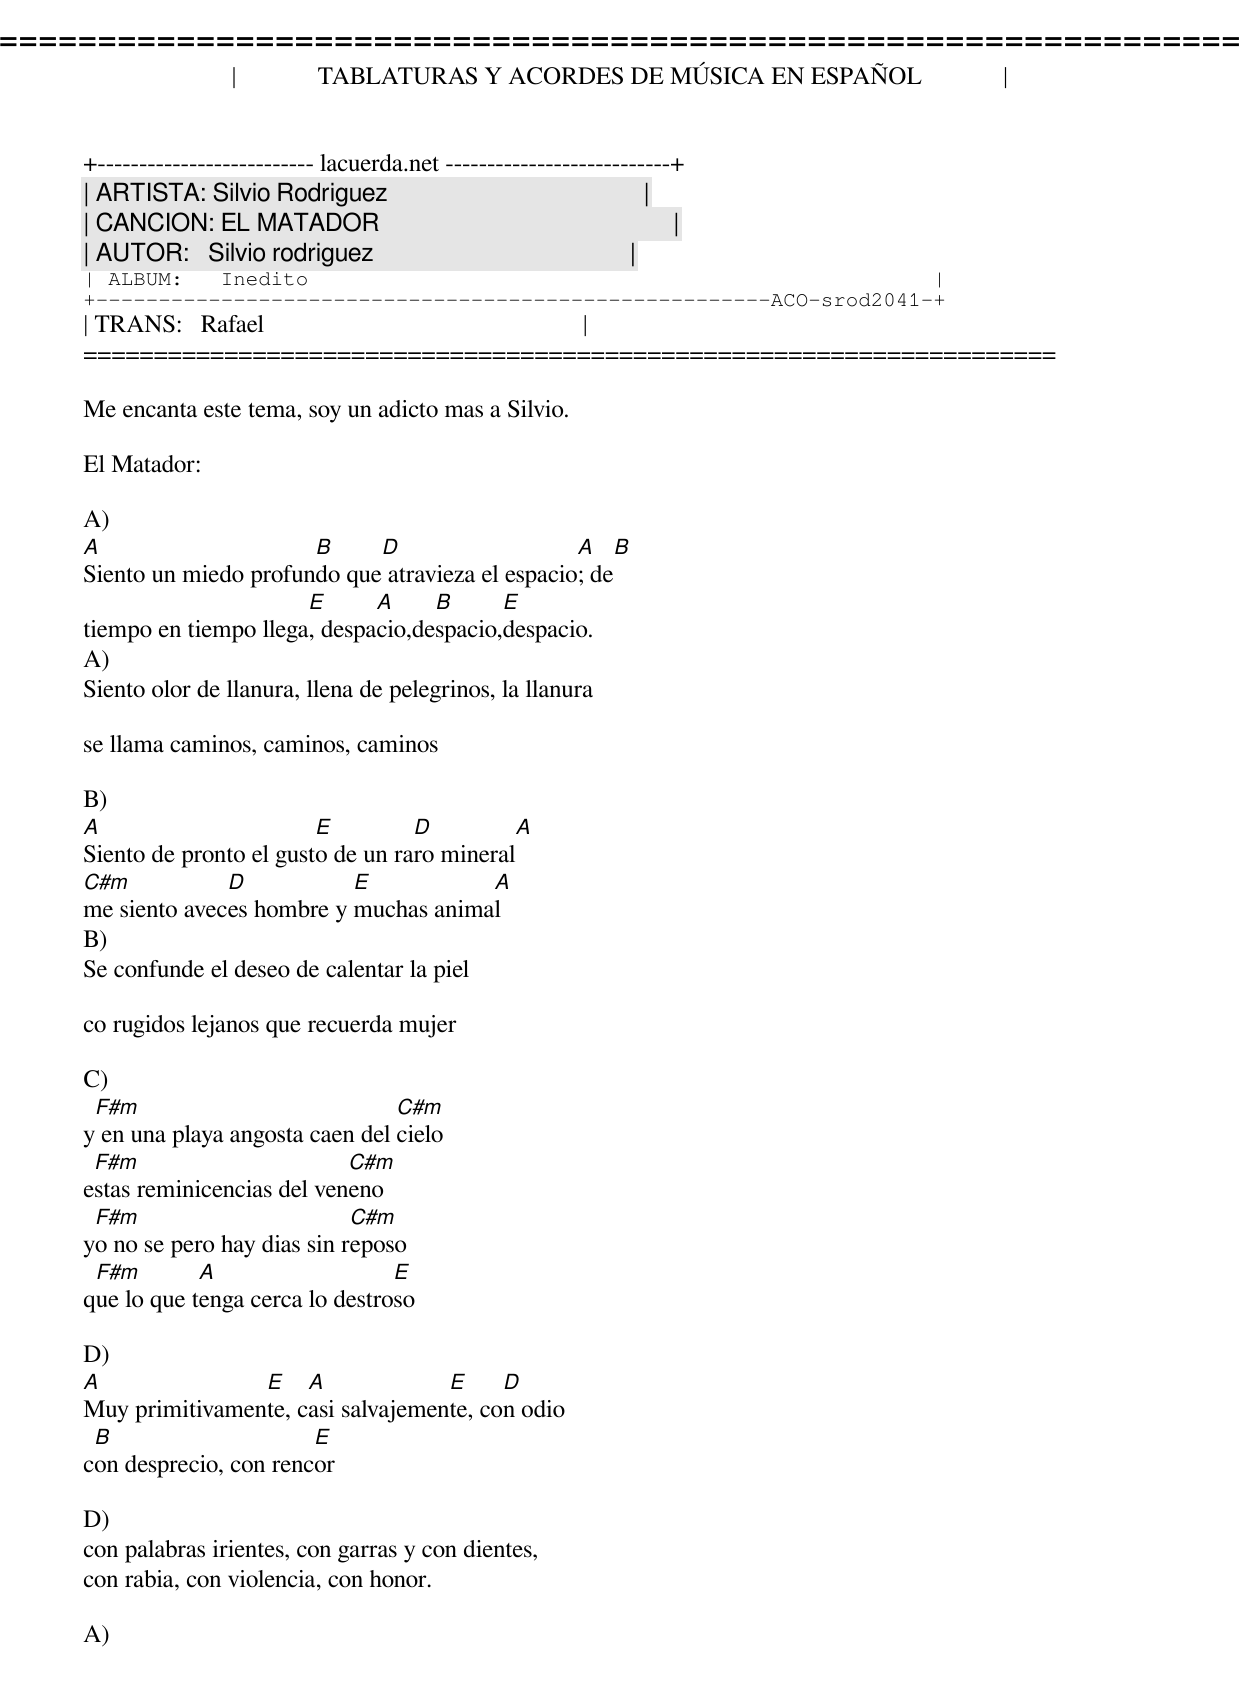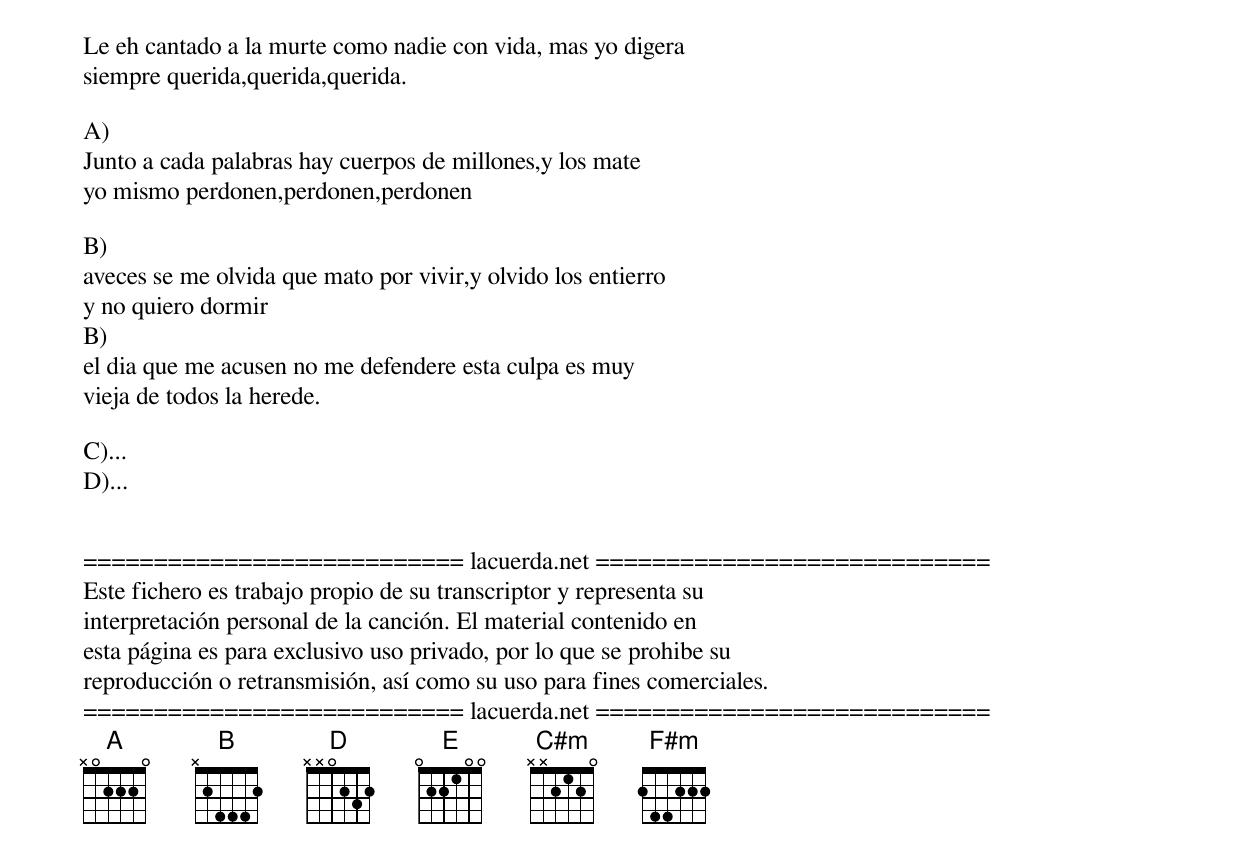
=====================================================================
|             TABLATURAS Y ACORDES DE MÚSICA EN ESPAÑOL             |
+-------------------------- lacuerda.net ---------------------------+
| ARTISTA: Silvio Rodriguez                                         |
| CANCION: EL MATADOR                                               |
| AUTOR:   Silvio rodriguez                                         |
| ALBUM:   Inedito                                                  |
+------------------------------------------------------ACO-srod2041-+
| TRANS:   Rafael                                                   |
=====================================================================

Me encanta este tema, soy un adicto mas a Silvio.

El Matador:

A)
A                     B     D                    A   B
Siento un miedo profundo que atravieza el espacio; de
                      E      A     B      E
tiempo en tiempo llega, despacio,despacio,despacio.
A)
Siento olor de llanura, llena de pelegrinos, la llanura

se llama caminos, caminos, caminos

B)
A                       E         D         A
Siento de pronto el gusto de un raro mineral
C#m           D           E           A
me siento aveces hombre y muchas animal
B)
Se confunde el deseo de calentar la piel

co rugidos lejanos que recuerda mujer

C)
 F#m                            C#m
y en una playa angosta caen del cielo
 F#m                       C#m
estas reminicencias del veneno
 F#m                        C#m
yo no se pero hay dias sin reposo
 F#m        A                   E
que lo que tenga cerca lo destroso

D)
A               E    A             E     D
Muy primitivamente, casi salvajemente, con odio
 B                     E
con desprecio, con rencor

D)
con palabras irientes, con garras y con dientes,
con rabia, con violencia, con honor.

A)
Le eh cantado a la murte como nadie con vida, mas yo digera
siempre querida,querida,querida.

A)
Junto a cada palabras hay cuerpos de millones,y los mate
yo mismo perdonen,perdonen,perdonen

B)
aveces se me olvida que mato por vivir,y olvido los entierro
y no quiero dormir
B)
el dia que me acusen no me defendere esta culpa es muy
vieja de todos la herede.

C)...
D)...


=========================== lacuerda.net ============================
Este fichero es trabajo propio de su transcriptor y representa su
interpretación personal de la canción. El material contenido en
esta página es para exclusivo uso privado, por lo que se prohibe su
reproducción o retransmisión, así como su uso para fines comerciales.
=========================== lacuerda.net ============================
